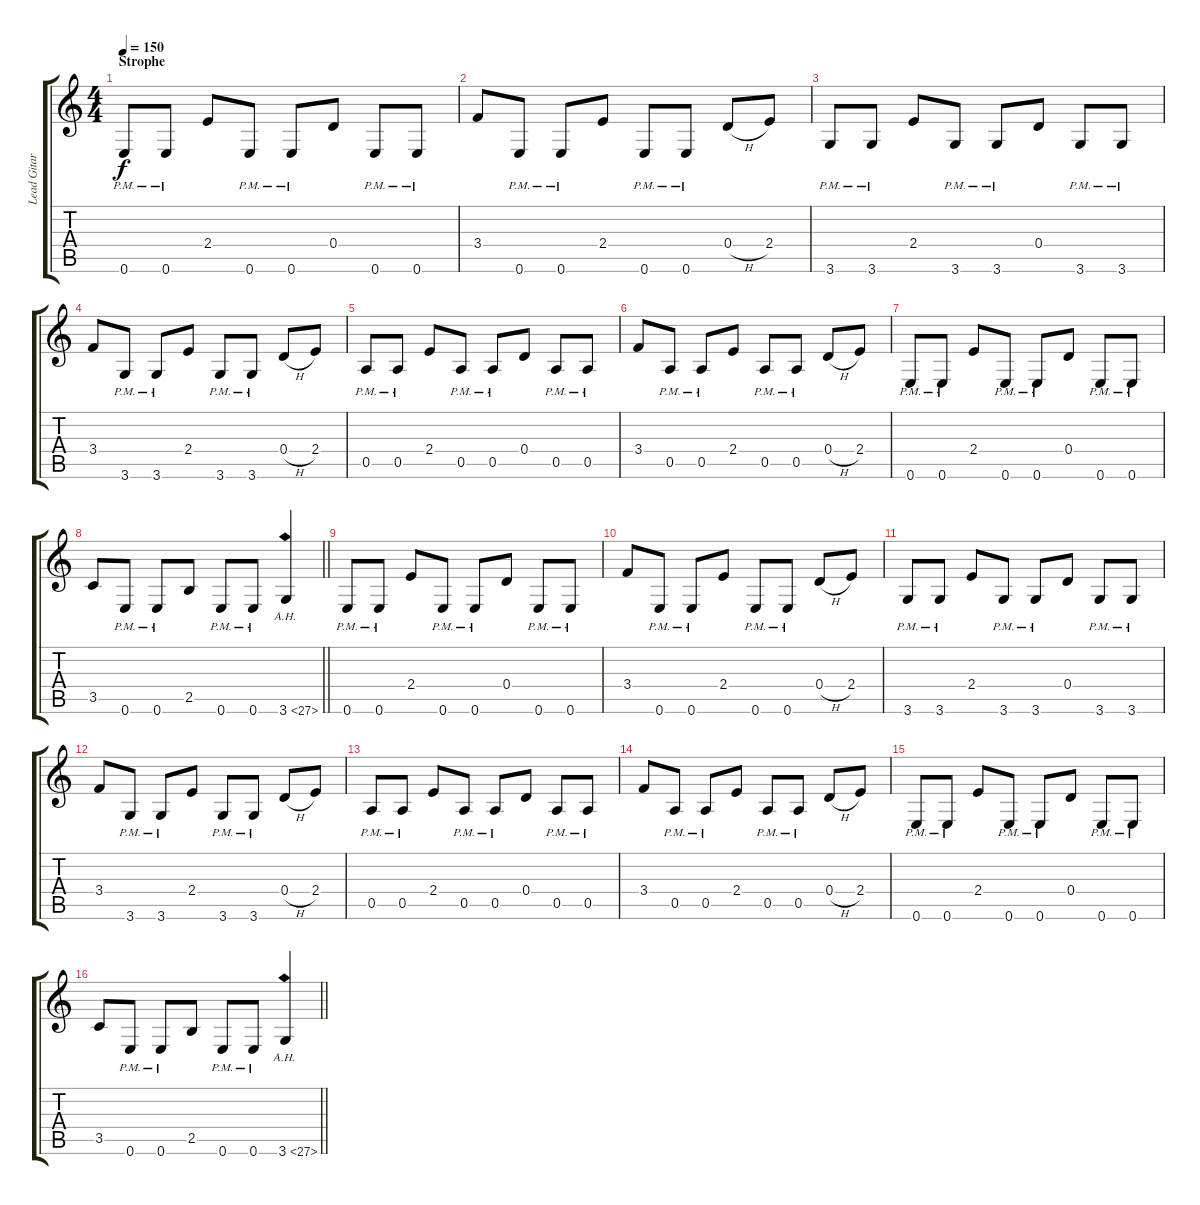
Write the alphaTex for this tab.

\track ("Lead Gitarre" "Lead Gitar") {instrument overdrivenguitar}
\staff {score tabs}
\tuning (E4 B3 G3 D3 A2 E2) {hide}
\ts (4 4)
\section ("" "Strophe")
\tempo 150
\clef g2
\ks c
0.6{pm}.8{dy f} 0.6{pm}.8 2.4.8 0.6{pm}.8 0.6{pm}.8 0.4.8 0.6{pm}.8 0.6{pm}.8 |
3.4.8 0.6{pm}.8 0.6{pm}.8 2.4.8 0.6{pm}.8 0.6{pm}.8 0.4{h}.8 2.4.8 |
3.6{pm}.8 3.6{pm}.8 2.4.8 3.6{pm}.8 3.6{pm}.8 0.4.8 3.6{pm}.8 3.6{pm}.8 |
3.4.8 3.6{pm}.8 3.6{pm}.8 2.4.8 3.6{pm}.8 3.6{pm}.8 0.4{h}.8 2.4.8 |
0.5{pm}.8 0.5{pm}.8 2.4.8 0.5{pm}.8 0.5{pm}.8 0.4.8 0.5{pm}.8 0.5{pm}.8 |
3.4.8 0.5{pm}.8 0.5{pm}.8 2.4.8 0.5{pm}.8 0.5{pm}.8 0.4{h}.8 2.4.8 |
0.6{pm}.8 0.6{pm}.8 2.4.8 0.6{pm}.8 0.6{pm}.8 0.4.8 0.6{pm}.8 0.6{pm}.8 |
\barLineRight lightlight
3.5.8 0.6{pm}.8 0.6{pm}.8 2.5.8 0.6{pm}.8 0.6{pm}.8 3.6{ah 24}.4 |
0.6{pm}.8 0.6{pm}.8 2.4.8 0.6{pm}.8 0.6{pm}.8 0.4.8 0.6{pm}.8 0.6{pm}.8 |
3.4.8 0.6{pm}.8 0.6{pm}.8 2.4.8 0.6{pm}.8 0.6{pm}.8 0.4{h}.8 2.4.8 |
3.6{pm}.8 3.6{pm}.8 2.4.8 3.6{pm}.8 3.6{pm}.8 0.4.8 3.6{pm}.8 3.6{pm}.8 |
3.4.8 3.6{pm}.8 3.6{pm}.8 2.4.8 3.6{pm}.8 3.6{pm}.8 0.4{h}.8 2.4.8 |
0.5{pm}.8 0.5{pm}.8 2.4.8 0.5{pm}.8 0.5{pm}.8 0.4.8 0.5{pm}.8 0.5{pm}.8 |
3.4.8 0.5{pm}.8 0.5{pm}.8 2.4.8 0.5{pm}.8 0.5{pm}.8 0.4{h}.8 2.4.8 |
0.6{pm}.8 0.6{pm}.8 2.4.8 0.6{pm}.8 0.6{pm}.8 0.4.8 0.6{pm}.8 0.6{pm}.8 |
\barLineRight lightlight
3.5.8 0.6{pm}.8 0.6{pm}.8 2.5.8 0.6{pm}.8 0.6{pm}.8 3.6{ah 24}.4
